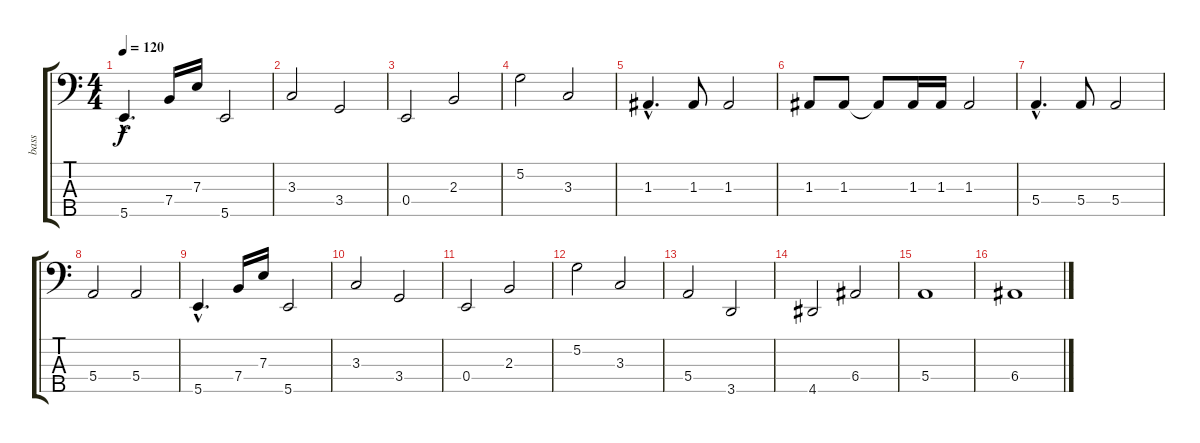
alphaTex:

\track ("bass" "bass") {instrument electricbassfinger}
\staff {score tabs}
\tuning (G2 D2 A1 E1 B0) {hide}
\ts (4 4)
\tempo 120
\clef f4
\ks c
5.5{hac}.4{d dy f} 7.4.16 7.3.16 5.5.2 |
3.3.2 3.4.2 |
0.4.2 2.3.2 |
5.2.2 3.3.2 |
1.3{hac}.4{d} 1.3.8 1.3.2 |
1.3.8 1.3.8 1.3{t}.8 1.3.16 1.3.16 1.3.2 |
5.4{hac}.4{d} 5.4.8 5.4.2 |
5.4.2 5.4.2 |
5.5{hac}.4{d} 7.4.16 7.3.16 5.5.2 |
3.3.2 3.4.2 |
0.4.2 2.3.2 |
5.2.2 3.3.2 |
5.4.2 3.5.2 |
4.5.2 6.4.2 |
5.4.1 |
6.4.1
